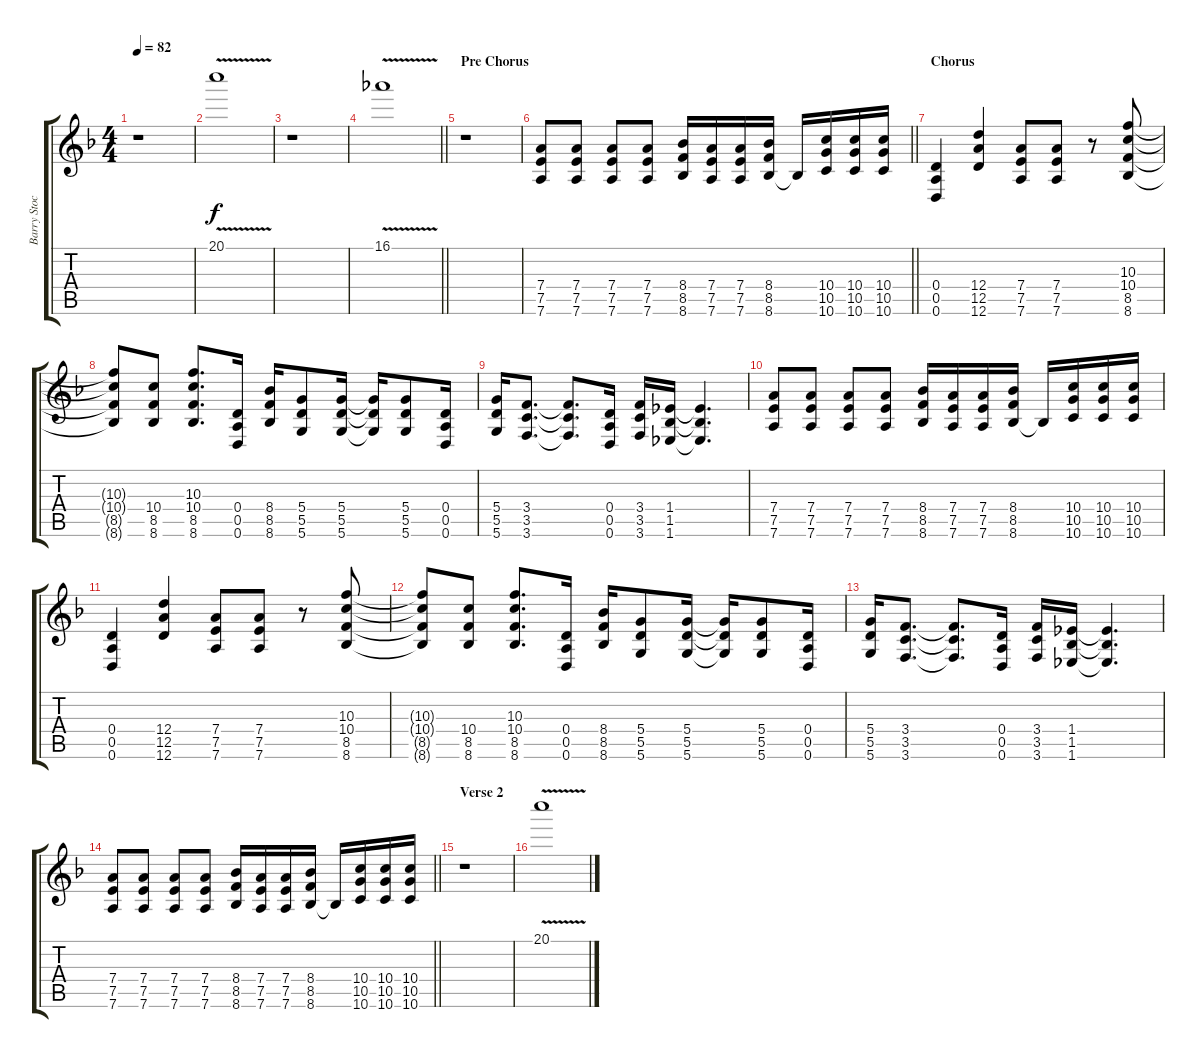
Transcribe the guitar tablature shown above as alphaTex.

\track ("Barry Stock" "Barry Stoc") {instrument distortionguitar}
\staff {score tabs}
\tuning (E4 B3 G3 D3 A2 D2) {hide}
\ts (4 4)
\tempo 82
\clef g2
\ks f
r.1{dy f} |
20.1{v}.1 |
r.1 |
\barLineRight lightlight
16.1{v}.1 |
\section ("" "Pre Chorus")
r.1 |
\barLineRight lightlight
(7.4 7.5 7.6).8 (7.4 7.5 7.6).8 (7.4 7.5 7.6).8 (7.4 7.5 7.6).8 (8.4 8.5 8.6).16 (7.4 7.5 7.6).16 (7.4 7.5 7.6).16 (8.4 8.5 8.6).16 8.6{t}.16 (10.4 10.5 10.6).16 (10.4 10.5 10.6).16 (10.4 10.5 10.6).16 |
\section ("" "Chorus")
(0.4 0.5 0.6).4 (12.4 12.5 12.6).4 (7.4 7.5 7.6).8 (7.4 7.5 7.6).8 r.8 (10.3 10.4 8.5 8.6).8 |
(10.3{t} 10.4{t} 8.5{t} 8.6{t}).8 (10.4 8.5 8.6).8 (10.3 10.4 8.5 8.6).8{d} (0.4 0.5 0.6).16 (8.4 8.5 8.6).16 (5.4 5.5 5.6).8 (5.4 5.5 5.6).16 (5.4{t} 5.5{t} 5.6{t}).16 (5.4 5.5 5.6).8 (0.4 0.5 0.6).16 |
(5.4 5.5 5.6).16 (3.4 3.5 3.6).8{d} (3.4{t} 3.5{t} 3.6{t}).8{d} (0.4 0.5 0.6).16 (3.4 3.5 3.6).16 (1.4 1.5 1.6).16 (1.4{t} 1.5{t} 1.6{t}).4{d} |
(7.4 7.5 7.6).8 (7.4 7.5 7.6).8 (7.4 7.5 7.6).8 (7.4 7.5 7.6).8 (8.4 8.5 8.6).16 (7.4 7.5 7.6).16 (7.4 7.5 7.6).16 (8.4 8.5 8.6).16 8.6{t}.16 (10.4 10.5 10.6).16 (10.4 10.5 10.6).16 (10.4 10.5 10.6).16 |
(0.4 0.5 0.6).4 (12.4 12.5 12.6).4 (7.4 7.5 7.6).8 (7.4 7.5 7.6).8 r.8 (10.3 10.4 8.5 8.6).8 |
(10.3{t} 10.4{t} 8.5{t} 8.6{t}).8 (10.4 8.5 8.6).8 (10.3 10.4 8.5 8.6).8{d} (0.4 0.5 0.6).16 (8.4 8.5 8.6).16 (5.4 5.5 5.6).8 (5.4 5.5 5.6).16 (5.4{t} 5.5{t} 5.6{t}).16 (5.4 5.5 5.6).8 (0.4 0.5 0.6).16 |
(5.4 5.5 5.6).16 (3.4 3.5 3.6).8{d} (3.4{t} 3.5{t} 3.6{t}).8{d} (0.4 0.5 0.6).16 (3.4 3.5 3.6).16 (1.4 1.5 1.6).16 (1.4{t} 1.5{t} 1.6{t}).4{d} |
\barLineRight lightlight
(7.4 7.5 7.6).8 (7.4 7.5 7.6).8 (7.4 7.5 7.6).8 (7.4 7.5 7.6).8 (8.4 8.5 8.6).16 (7.4 7.5 7.6).16 (7.4 7.5 7.6).16 (8.4 8.5 8.6).16 8.6{t}.16 (10.4 10.5 10.6).16 (10.4 10.5 10.6).16 (10.4 10.5 10.6).16 |
\section ("" "Verse 2")
r.1 |
20.1{v}.1
